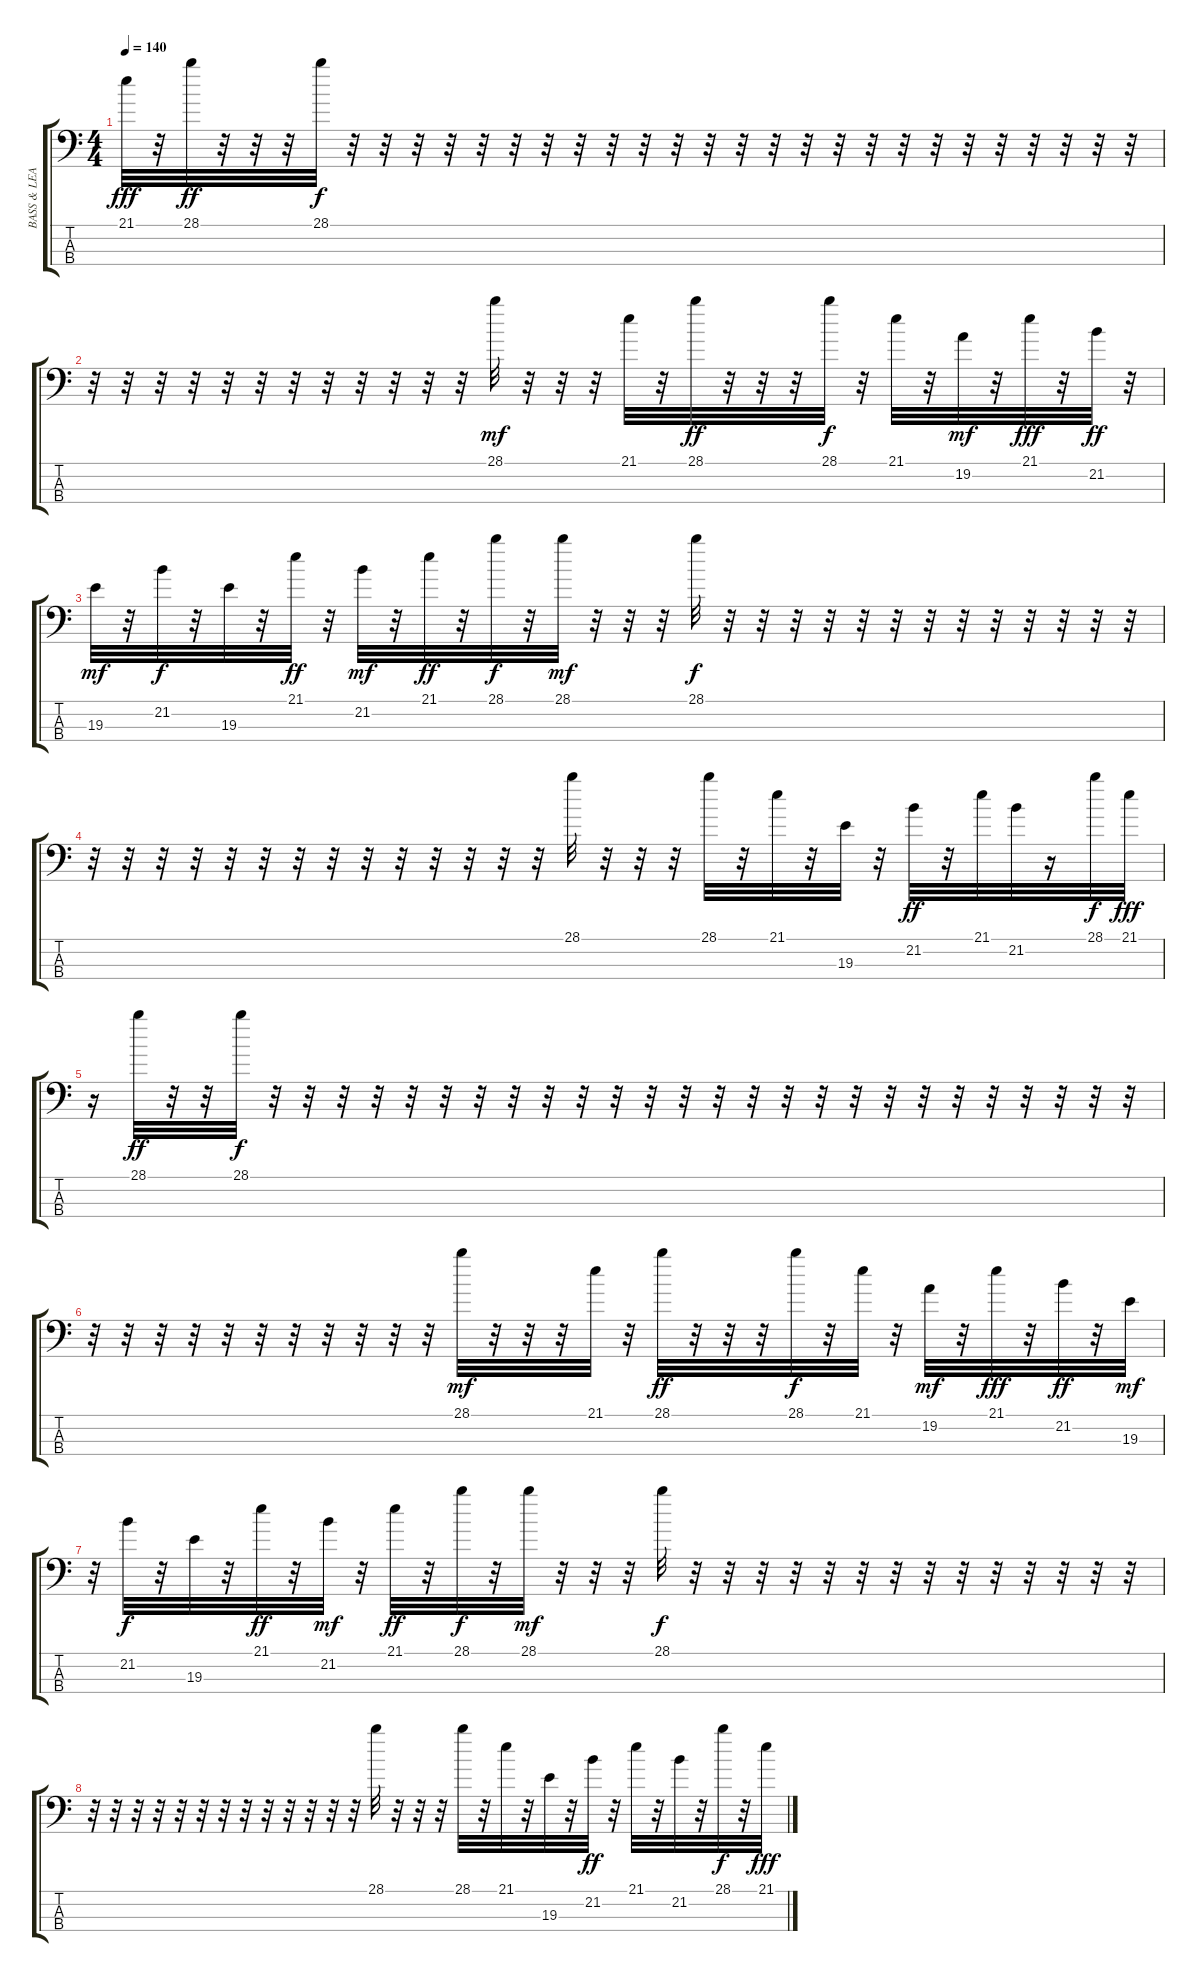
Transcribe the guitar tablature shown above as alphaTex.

\track ("BASS & LEAD" "BASS & LEA") {instrument synthbass2}
\staff {score tabs}
\tuning (G2 D2 A1 E1) {hide}
\ts (4 4)
\tempo 140
\clef f4
\ks c
21.1.32{dy fff} r.32 28.1.32{dy ff} r.32 r.32 r.32 28.1.32{dy f} r.32 r.32 r.32 r.32 r.32 r.32 r.32 r.32 r.32 r.32 r.32 r.32 r.32 r.32 r.32 r.32 r.32 r.32 r.32 r.32 r.32 r.32 r.32 r.32 r.32 |
r.32 r.32 r.32 r.32 r.32 r.32 r.32 r.32 r.32 r.32 r.32 r.32 28.1.32{dy mf} r.32 r.32 r.32 21.1.32 r.32 28.1.32{dy ff} r.32 r.32 r.32 28.1.32{dy f} r.32 21.1.32 r.32 19.2.32{dy mf} r.32 21.1.32{dy fff} r.32 21.2.32{dy ff} r.32 |
19.3.32{dy mf} r.32 21.2.32{dy f} r.32 19.3.32 r.32 21.1.32{dy ff} r.32 21.2.32{dy mf} r.32 21.1.32{dy ff} r.32 28.1.32{dy f} r.32 28.1.32{dy mf} r.32 r.32 r.32 28.1.32{dy f} r.32 r.32 r.32 r.32 r.32 r.32 r.32 r.32 r.32 r.32 r.32 r.32 r.32 |
r.32 r.32 r.32 r.32 r.32 r.32 r.32 r.32 r.32 r.32 r.32 r.32 r.32 r.32 28.1.32 r.32 r.32 r.32 28.1.32 r.32 21.1.32 r.32 19.3.32 r.32 21.2.32{dy ff} r.32 21.1.32 21.2.32 r.16 28.1.32{dy f} 21.1.32{dy fff} |
r.16 28.1.32{dy ff} r.32 r.32 28.1.32{dy f} r.32 r.32 r.32 r.32 r.32 r.32 r.32 r.32 r.32 r.32 r.32 r.32 r.32 r.32 r.32 r.32 r.32 r.32 r.32 r.32 r.32 r.32 r.32 r.32 r.32 r.32 |
r.32 r.32 r.32 r.32 r.32 r.32 r.32 r.32 r.32 r.32 r.32 28.1.32{dy mf} r.32 r.32 r.32 21.1.32 r.32 28.1.32{dy ff} r.32 r.32 r.32 28.1.32{dy f} r.32 21.1.32 r.32 19.2.32{dy mf} r.32 21.1.32{dy fff} r.32 21.2.32{dy ff} r.32 19.3.32{dy mf} |
r.32 21.2.32{dy f} r.32 19.3.32 r.32 21.1.32{dy ff} r.32 21.2.32{dy mf} r.32 21.1.32{dy ff} r.32 28.1.32{dy f} r.32 28.1.32{dy mf} r.32 r.32 r.32 28.1.32{dy f} r.32 r.32 r.32 r.32 r.32 r.32 r.32 r.32 r.32 r.32 r.32 r.32 r.32 r.32 |
r.32 r.32 r.32 r.32 r.32 r.32 r.32 r.32 r.32 r.32 r.32 r.32 r.32 28.1.32 r.32 r.32 r.32 28.1.32 r.32 21.1.32 r.32 19.3.32 r.32 21.2.32{dy ff} r.32 21.1.32 r.32 21.2.32 r.32 28.1.32{dy f} r.32 21.1.32{dy fff}
